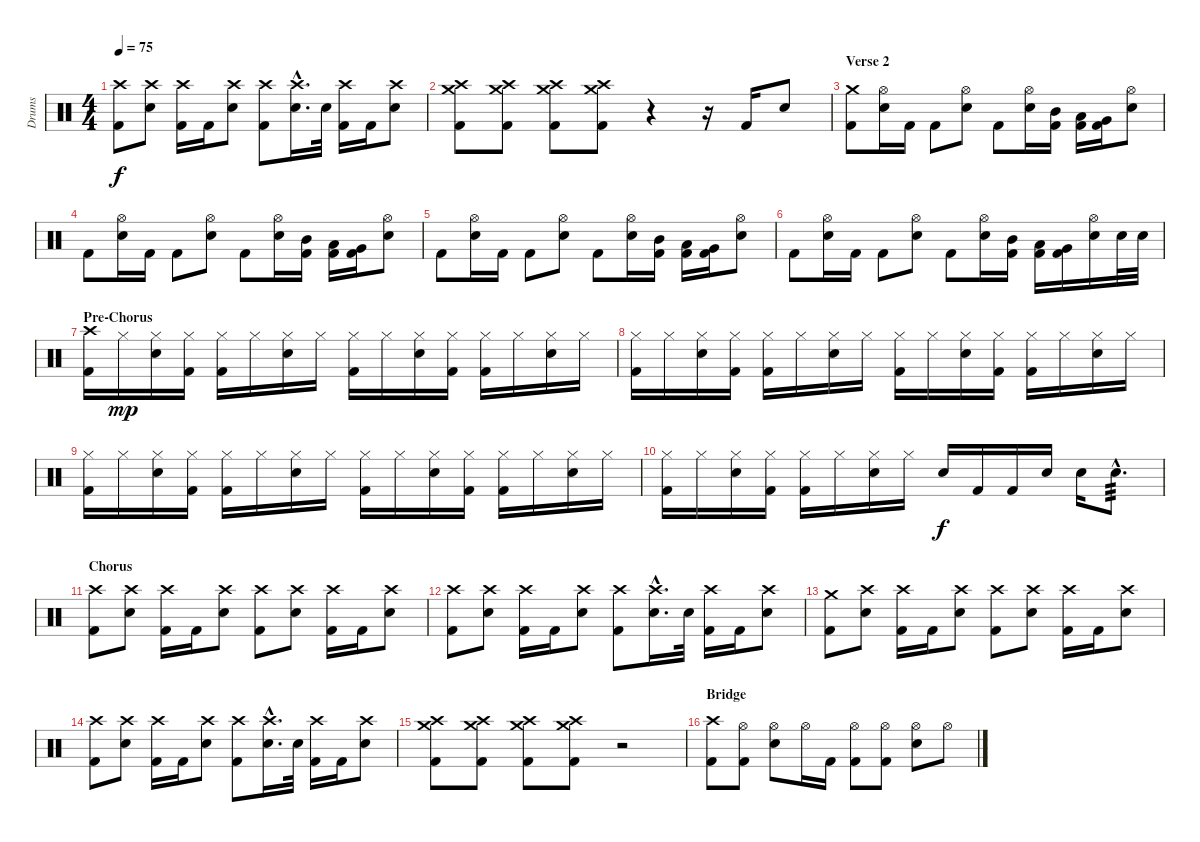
\track ("Drums" "Drums") {instrument percussion}
\staff {score}
\articulation defaults
\ts (4 4)
\tempo 75
\clef neutral
\ks c
("Crash high (hit)" "Kick (hit) 2").8{dy f} ("Crash high (hit)" "Electric Snare (hit)").8 ("Crash high (hit)" "Kick (hit) 2").16 "Kick (hit) 2".16 ("Crash high (hit)" "Electric Snare (hit)").8 ("Crash high (hit)" "Kick (hit) 2").8 ("Crash high (hit)"{hac} "Electric Snare (hit)"{hac}).16{d} "Electric Snare (hit)".32 ("Crash high (hit)" "Kick (hit) 2").16 "Kick (hit) 2".16 ("Crash high (hit)" "Electric Snare (hit)").8 |
("Crash high (hit)" "Crash medium (hit)" "Kick (hit) 2").8 ("Crash high (hit)" "Crash medium (hit)" "Kick (hit) 2").8 ("Crash high (hit)" "Crash medium (hit)" "Kick (hit) 2").8 ("Crash high (hit)" "Crash medium (hit)" "Kick (hit) 2").8 r.4 r.16 "Kick (hit) 2".16 "Electric Snare (hit)".8 |
\section ("" "Verse 2")
("Crash medium (hit)" "Kick (hit) 2").8 ("Hi-Hat (open)" "Electric Snare (hit)").16 "Kick (hit) 2".16 "Kick (hit) 2".8 ("Hi-Hat (open)" "Electric Snare (hit)").8 "Kick (hit) 2".8 ("Hi-Hat (open)" "Electric Snare (hit)").16 ("Kick (hit) 2" "Mid Tom (hit)").16 ("Kick (hit) 2" "Low Tom (hit)").16 ("Kick (hit) 2" "Very Low Tom (hit)").16 ("Hi-Hat (open)" "Electric Snare (hit)").8 |
"Kick (hit) 2".8 ("Hi-Hat (open)" "Electric Snare (hit)").16 "Kick (hit) 2".16 "Kick (hit) 2".8 ("Hi-Hat (open)" "Electric Snare (hit)").8 "Kick (hit) 2".8 ("Hi-Hat (open)" "Electric Snare (hit)").16 ("Kick (hit) 2" "Mid Tom (hit)").16 ("Kick (hit) 2" "Low Tom (hit)").16 ("Kick (hit) 2" "Very Low Tom (hit)").16 ("Hi-Hat (open)" "Electric Snare (hit)").8 |
"Kick (hit) 2".8 ("Hi-Hat (open)" "Electric Snare (hit)").16 "Kick (hit) 2".16 "Kick (hit) 2".8 ("Hi-Hat (open)" "Electric Snare (hit)").8 "Kick (hit) 2".8 ("Hi-Hat (open)" "Electric Snare (hit)").16 ("Kick (hit) 2" "Mid Tom (hit)").16 ("Kick (hit) 2" "Low Tom (hit)").16 ("Kick (hit) 2" "Very Low Tom (hit)").16 ("Hi-Hat (open)" "Electric Snare (hit)").8 |
"Kick (hit) 2".8 ("Hi-Hat (open)" "Electric Snare (hit)").16 "Kick (hit) 2".16 "Kick (hit) 2".8 ("Hi-Hat (open)" "Electric Snare (hit)").8 "Kick (hit) 2".8 ("Hi-Hat (open)" "Electric Snare (hit)").16 ("Kick (hit) 2" "Mid Tom (hit)").16 ("Kick (hit) 2" "Low Tom (hit)").16 ("Kick (hit) 2" "Very Low Tom (hit)").16 ("Hi-Hat (open)" "Electric Snare (hit)").16 "Electric Snare (hit)".32 "Electric Snare (hit)".32 |
\section ("" "Pre-Chorus")
("Crash high (hit)" "Kick (hit) 2").16 "Hi-Hat (closed)".16{dy mp} ("Hi-Hat (closed)" "Electric Snare (hit)").16 ("Hi-Hat (closed)" "Kick (hit) 2").16 ("Hi-Hat (closed)" "Kick (hit) 2").16 "Hi-Hat (closed)".16 ("Hi-Hat (closed)" "Electric Snare (hit)").16 "Hi-Hat (closed)".16 ("Hi-Hat (closed)" "Kick (hit) 2").16 "Hi-Hat (closed)".16 ("Hi-Hat (closed)" "Electric Snare (hit)").16 ("Hi-Hat (closed)" "Kick (hit) 2").16 ("Hi-Hat (closed)" "Kick (hit) 2").16 "Hi-Hat (closed)".16 ("Hi-Hat (closed)" "Electric Snare (hit)").16 "Hi-Hat (closed)".16 |
("Hi-Hat (closed)" "Kick (hit) 2").16 "Hi-Hat (closed)".16 ("Hi-Hat (closed)" "Electric Snare (hit)").16 ("Hi-Hat (closed)" "Kick (hit) 2").16 ("Hi-Hat (closed)" "Kick (hit) 2").16 "Hi-Hat (closed)".16 ("Hi-Hat (closed)" "Electric Snare (hit)").16 "Hi-Hat (closed)".16 ("Hi-Hat (closed)" "Kick (hit) 2").16 "Hi-Hat (closed)".16 ("Hi-Hat (closed)" "Electric Snare (hit)").16 ("Hi-Hat (closed)" "Kick (hit) 2").16 ("Hi-Hat (closed)" "Kick (hit) 2").16 "Hi-Hat (closed)".16 ("Hi-Hat (closed)" "Electric Snare (hit)").16 "Hi-Hat (closed)".16 |
("Hi-Hat (closed)" "Kick (hit) 2").16 "Hi-Hat (closed)".16 ("Hi-Hat (closed)" "Electric Snare (hit)").16 ("Hi-Hat (closed)" "Kick (hit) 2").16 ("Hi-Hat (closed)" "Kick (hit) 2").16 "Hi-Hat (closed)".16 ("Hi-Hat (closed)" "Electric Snare (hit)").16 "Hi-Hat (closed)".16 ("Hi-Hat (closed)" "Kick (hit) 2").16 "Hi-Hat (closed)".16 ("Hi-Hat (closed)" "Electric Snare (hit)").16 ("Hi-Hat (closed)" "Kick (hit) 2").16 ("Hi-Hat (closed)" "Kick (hit) 2").16 "Hi-Hat (closed)".16 ("Hi-Hat (closed)" "Electric Snare (hit)").16 "Hi-Hat (closed)".16 |
("Hi-Hat (closed)" "Kick (hit) 2").16 "Hi-Hat (closed)".16 ("Hi-Hat (closed)" "Electric Snare (hit)").16 ("Hi-Hat (closed)" "Kick (hit) 2").16 ("Hi-Hat (closed)" "Kick (hit) 2").16 "Hi-Hat (closed)".16 ("Hi-Hat (closed)" "Electric Snare (hit)").16 "Hi-Hat (closed)".16 "Electric Snare (hit)".16{dy f} "Kick (hit) 2".16 "Kick (hit) 2".16 "Electric Snare (hit)".16 "Electric Snare (hit)".16 "Electric Snare (hit)"{hac}.8{d tp 3} |
\section ("" "Chorus")
("Crash high (hit)" "Kick (hit) 2").8 ("Crash high (hit)" "Electric Snare (hit)").8 ("Crash high (hit)" "Kick (hit) 2").16 "Kick (hit) 2".16 ("Crash high (hit)" "Electric Snare (hit)").8 ("Crash high (hit)" "Kick (hit) 2").8 ("Crash high (hit)" "Electric Snare (hit)").8 ("Crash high (hit)" "Kick (hit) 2").16 "Kick (hit) 2".16 ("Crash high (hit)" "Electric Snare (hit)").8 |
("Crash high (hit)" "Kick (hit) 2").8 ("Crash high (hit)" "Electric Snare (hit)").8 ("Crash high (hit)" "Kick (hit) 2").16 "Kick (hit) 2".16 ("Crash high (hit)" "Electric Snare (hit)").8 ("Crash high (hit)" "Kick (hit) 2").8 ("Crash high (hit)"{hac} "Electric Snare (hit)"{hac}).16{d} "Electric Snare (hit)".32 ("Crash high (hit)" "Kick (hit) 2").16 "Kick (hit) 2".16 ("Crash high (hit)" "Electric Snare (hit)").8 |
("Crash medium (hit)" "Kick (hit) 2").8 ("Crash high (hit)" "Electric Snare (hit)").8 ("Crash high (hit)" "Kick (hit) 2").16 "Kick (hit) 2".16 ("Crash high (hit)" "Electric Snare (hit)").8 ("Crash high (hit)" "Kick (hit) 2").8 ("Crash high (hit)" "Electric Snare (hit)").8 ("Crash high (hit)" "Kick (hit) 2").16 "Kick (hit) 2".16 ("Crash high (hit)" "Electric Snare (hit)").8 |
("Crash high (hit)" "Kick (hit) 2").8 ("Crash high (hit)" "Electric Snare (hit)").8 ("Crash high (hit)" "Kick (hit) 2").16 "Kick (hit) 2".16 ("Crash high (hit)" "Electric Snare (hit)").8 ("Crash high (hit)" "Kick (hit) 2").8 ("Crash high (hit)"{hac} "Electric Snare (hit)"{hac}).16{d} "Electric Snare (hit)".32 ("Crash high (hit)" "Kick (hit) 2").16 "Kick (hit) 2".16 ("Crash high (hit)" "Electric Snare (hit)").8 |
("Crash high (hit)" "Crash medium (hit)" "Kick (hit) 2").8 ("Crash high (hit)" "Crash medium (hit)" "Kick (hit) 2").8 ("Crash high (hit)" "Crash medium (hit)" "Kick (hit) 2").8 ("Crash high (hit)" "Crash medium (hit)" "Kick (hit) 2").8 r.2 |
\section ("" "Bridge")
("Crash high (hit)" "Kick (hit) 2").8 ("Hi-Hat (open)" "Kick (hit) 2").8 ("Hi-Hat (open)" "Electric Snare (hit)").8 "Hi-Hat (open)".16 "Kick (hit) 2".16 ("Hi-Hat (open)" "Kick (hit) 2").8 ("Hi-Hat (open)" "Kick (hit) 2").8 ("Hi-Hat (open)" "Electric Snare (hit)").8 "Hi-Hat (open)".8
